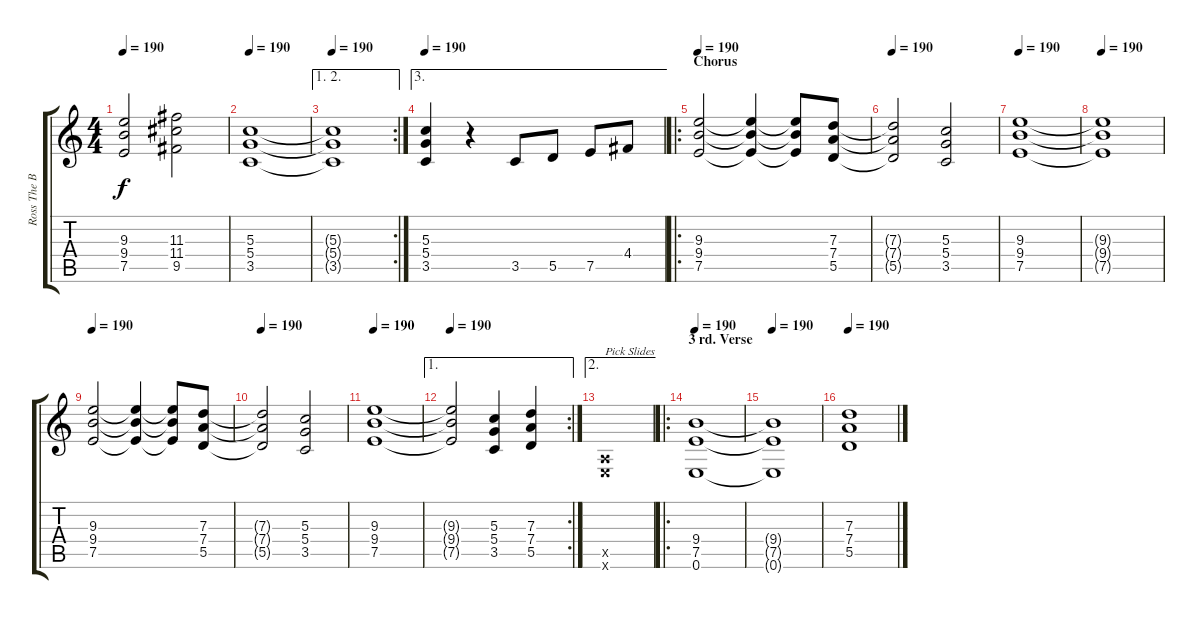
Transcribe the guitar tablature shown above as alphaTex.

\track ("Ross The Boss Intro" "Ross The B") {instrument distortionguitar}
\staff {score tabs}
\tuning (E4 B3 G3 D3 A2 E2) {hide}
\ts (4 4)
\tempo 190
\clef g2
\ks c
(9.3 9.4 7.5).2{dy f} (11.3 11.4 9.5).2 |
\tempo 190
(5.3 5.4 3.5).1 |
\ae (1 2)
\rc 2
\tempo 190
(5.3{t} 5.4{t} 3.5{t}).1 |
\ae 3
\tempo 190
(5.3 5.4 3.5).4 r.4 3.5.8 5.5.8 7.5.8 4.4.8 |
\ro
\section ("" "Chorus")
\tempo 190
(9.3 9.4 7.5).2 (9.3{t} 9.4{t} 7.5{t}).4 (9.3{t} 9.4{t} 7.5{t}).8 (7.3 7.4 5.5).8 |
\tempo 190
(7.3{t} 7.4{t} 5.5{t}).2 (5.3 5.4 3.5).2 |
\tempo 190
(9.3 9.4 7.5).1 |
\tempo 190
(9.3{t} 9.4{t} 7.5{t}).1 |
\tempo 190
(9.3 9.4 7.5).2 (9.3{t} 9.4{t} 7.5{t}).4 (9.3{t} 9.4{t} 7.5{t}).8 (7.3 7.4 5.5).8 |
\tempo 190
(7.3{t} 7.4{t} 5.5{t}).2 (5.3 5.4 3.5).2 |
\tempo 190
(9.3 9.4 7.5).1 |
\ae 1
\rc 2
\tempo 190
(9.3{t} 9.4{t} 7.5{t}).2 (5.3 5.4 3.5).4 (7.3 7.4 5.5).4 |
\ae 2
(0.5{x} 0.6{x}).1{txt "Pick Slides"} |
\ro
\section ("" "3 rd. Verse")
\tempo 190
(9.4 7.5 0.6).1 |
\tempo 190
(9.4{t} 7.5{t} 0.6{t}).1 |
\tempo 190
(7.3 7.4 5.5).1
